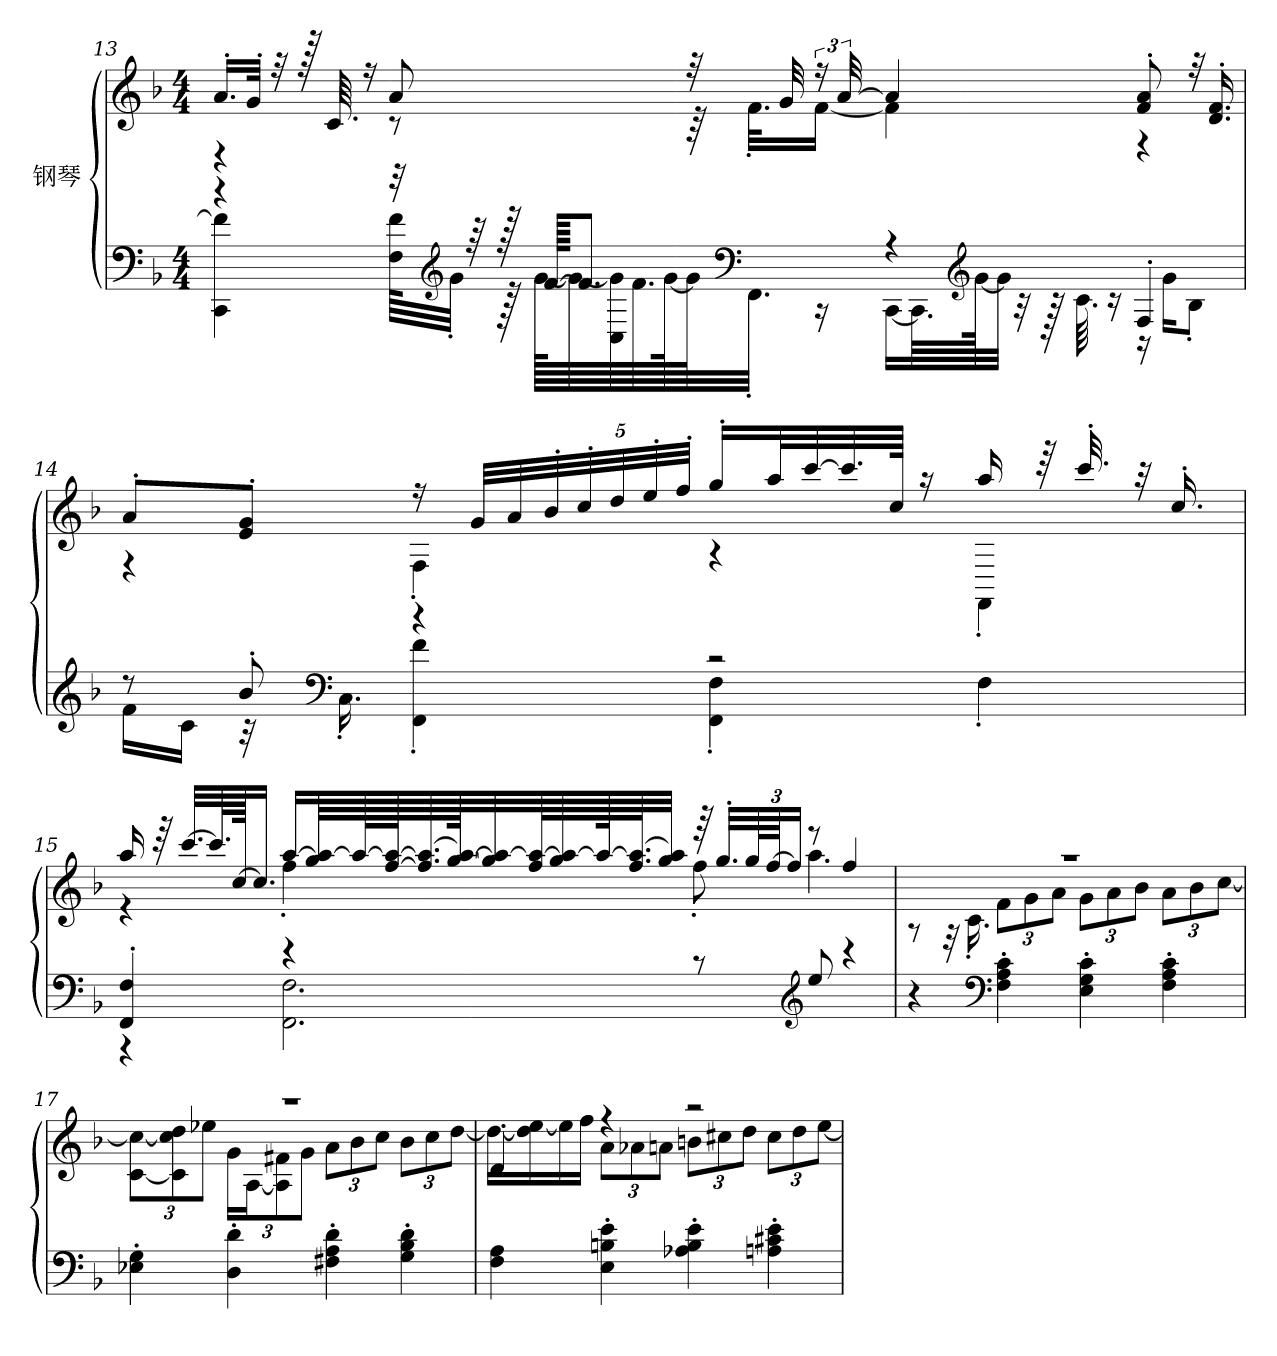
**kern	**kern
*part1	*part1
*staff2	*staff1
*I"钢琴	*
!!LO:LB:g=z
*clefF4	*clefG2
*k[b-]	*k[b-]
*M4/4	*M4/4
=13	=13
*^	*^
4r	4CC\ 4f\]	16.a'/LL	4r
.	.	32g'/JJk	.
.	.	32r	.
.	.	128r	.
.	.	64.c/	.
.	.	16r	.
32r	64F\ 64f\KLLL	8a/	8r
*clefG2	*	*	*
.	32g'\JJJ	.	.
64r	.	.	.
128r	128r	.	.
[128f/KKKKL	[128g\KLLLL	.	.
8.f/J]	64g\_	.	.
.	64C\ 64g\]	.	.
.	64.f\	.	.
.	[128g\K	.	.
.	64g\J]	32r	64r
*clefF4	*	*	*
.	32.FF'\JJJ	.	32.f'\KLL
.	.	32g/	.
.	16r	24r	[16f\JJ
.	.	[48a/	.
4r	[16CC\LL	4a/]	4f\]
.	64.CC\LL]	.	.
*clefG2	*	*	*
.	[128g\JK	.	.
.	32g\JJJ]	.	.
.	32r	.	.
.	128r	.	.
.	64.c\	.	.
.	16r	.	.
4F'/	16r	8f/' 8a/'	4r
.	16g\KL	.	.
.	8B-'\J	32r	.
.	.	16.d/' 16.f/'	.
!!LO:LB:g=z	!!
=14	=14	=14	=14
8r	16f\LL	8a'/L	4r
.	16c\JJ	.	.
8b-'/	32r	8e/' 8g/'J	.
*clefF4	*	*	*
.	16.C'\	.	.
4r	4FF\' 4f\'	16r	4F'\
.	.	32g/LLL	.
.	.	32a/	.
*	*	*Xbrackettup	*
.	.	40b-'/	.
.	.	40cc'/	.
.	.	40dd/	.
.	.	40ee'/	.
.	.	40ff'/JJJ	.
2r	4FF\' 4F\'	16gg'/LL	4r
.	.	32aa/L	.
.	.	[32ccc/	.
.	.	32.ccc/]	.
.	.	64cc/JJJk	.
.	.	16r	.
.	4F'\	16aa/	4FF'\
.	.	64r	.
.	.	32.ccc'/	.
.	.	32r	.
.	.	16.cc'/	.
!!LO:PB:g=z	!!
=15	=15	=15	=15
4FF/' 4F/'	4r	16aa/	4r
.	.	64r	.
.	.	[32.ccc/LLL	.
.	.	64.ccc/L]	.
.	.	[128cc/JJK	.
.	.	16.cc/JJ]	.
4r	2.FF\ 2.F\	[16aa/LL	4ff'\
.	.	64gg/ 64aa/_LL	.
.	.	128aa/L_	.
.	.	[128ff/ 128aa/_J	.
.	.	64.ff/] 64.aa/_	.
.	.	[128gg/ 128aa/_JK	.
.	.	32gg/] 32aa/_	.
.	.	64ff/ 64aa/_L	.
.	.	64gg/ 64aa/_	.
.	.	128aa/K_	.
.	.	64.ff/ 64.aa/_J	.
.	.	32gg/ 32aa/]JJJ	.
8r	.	64r	8ff'\
.	.	32.gg'/LLL	.
.	.	96gg/L	.
.	.	[96ff/JJ	.
.	.	24ff/JJ]	.
*clefG2	*	*	*
8ee/	.	8r	4.aa\
4r	.	4ff/	.
*v	*v	*	*
!!LO:LB:g=z	!!
=16	=16	=16
4r	1r	8r
.	.	32r
.	.	16.c'\
*clefF4	*	*
4F\' 4A\' 4c\'	.	12f\L
.	.	12g\
.	.	12a\J
4E\' 4G\' 4c\'	.	12g\L
.	.	12a\
.	.	12b-\J
4F\' 4A\' 4c\'	.	12a\L
.	.	12b-\
.	.	[12cc\J
=17	=17	=17
4E-X\' 4G\'	1r	[12c\ 12cc\_L
.	.	12c\] 12cc\] 12dd\
.	.	12ee-X\J
4D\' 4d\'	.	24g\LL
.	.	[24A\J
.	.	12A\] 12f#X\
.	.	12g\J
4F#X\' 4A\' 4d\'	.	12a\L
.	.	12b-\
.	.	12cc\J
4G\' 4B-\' 4d\'	.	12b-\L
.	.	12cc\
.	.	[12dd\J
!!LO:LB:g=z	!!
=18	=18	=18
4F\ 4A\	4d'/	16dd\LL_
.	.	16dd\] [16ee\
.	.	16ee\]
.	.	16ff\JJ
4E\' 4Bn\' 4e\'	4r	12a\L
.	.	12a-X\
.	.	12an\J
4A-X\' 4B\' 4e\'	2r	12bn\L
.	.	12cc#X\
.	.	12dd\J
4An\' 4c#X\' 4e\'	.	12cc#\L
.	.	12dd\
.	.	[12ee\J
*	*v	*v
=	=
*-	*-
